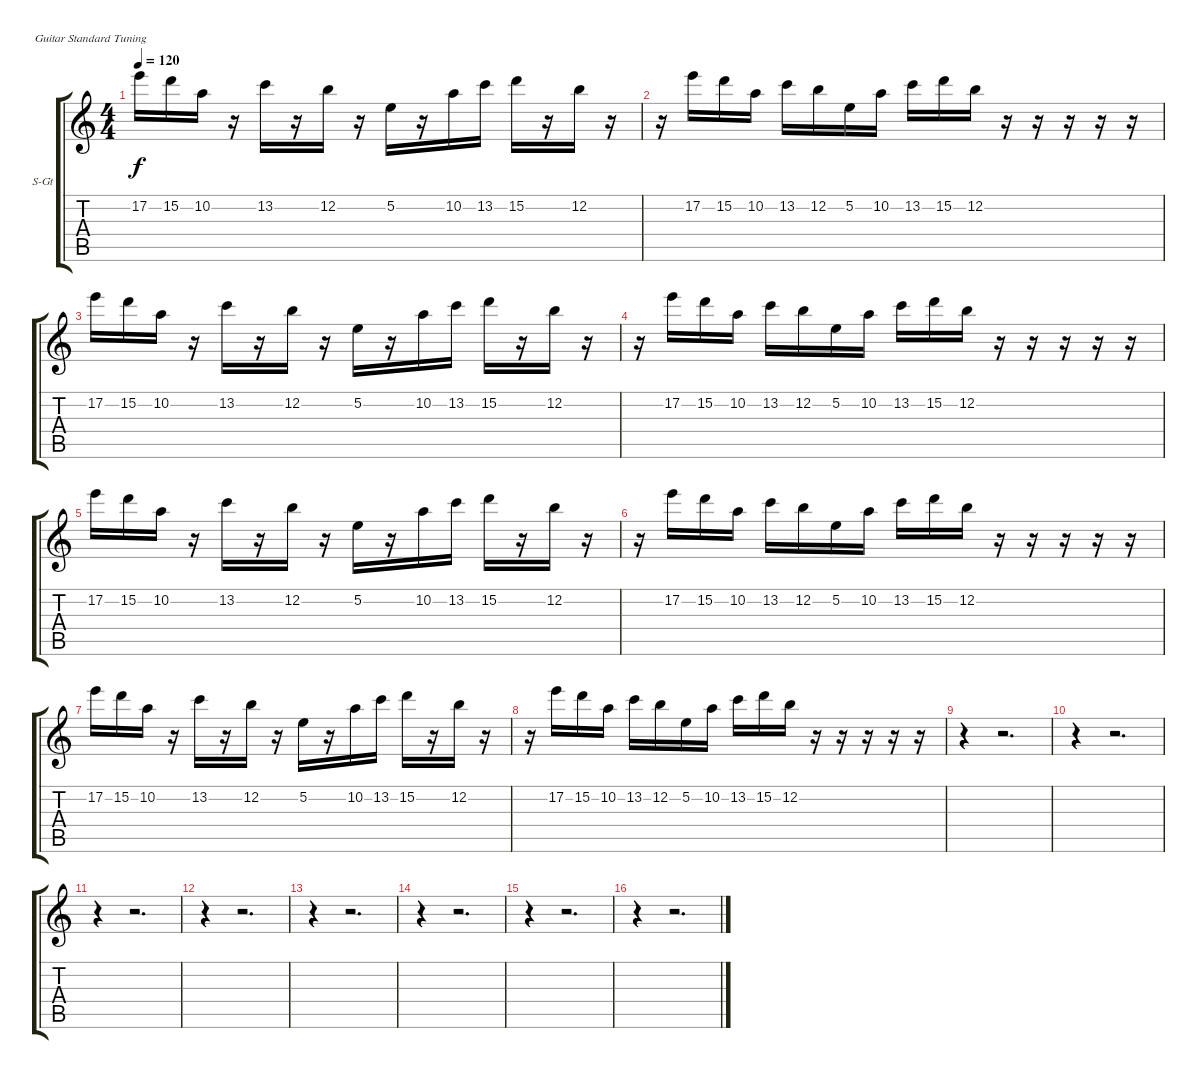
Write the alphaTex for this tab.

\bracketExtendMode groupsimilarinstruments
\firstSystemTrackNameOrientation horizontal
\otherSystemsTrackNameOrientation horizontal
\track ("Синтезатор II" "S-Gt") {instrument lead8bassandlead}
\staff {score tabs}
\tuning (E4 B3 G3 D3 A2 E2)
\displaytranspose 12
\ts (4 4)
\tempo 120
\clef g2
\ks c
17.2.16{dy f} 15.2.16 10.2.16 r.16 13.2.16 r.16 12.2.16 r.16 5.2.16 r.16 10.2.16 13.2.16 15.2.16 r.16 12.2.16 r.16 |
r.16 17.2.16 15.2.16 10.2.16 13.2.16 12.2.16 5.2.16 10.2.16 13.2.16 15.2.16 12.2.16 r.16 r.16 r.16 r.16 r.16 |
17.2.16 15.2.16 10.2.16 r.16 13.2.16 r.16 12.2.16 r.16 5.2.16 r.16 10.2.16 13.2.16 15.2.16 r.16 12.2.16 r.16 |
r.16 17.2.16 15.2.16 10.2.16 13.2.16 12.2.16 5.2.16 10.2.16 13.2.16 15.2.16 12.2.16 r.16 r.16 r.16 r.16 r.16 |
17.2.16 15.2.16 10.2.16 r.16 13.2.16 r.16 12.2.16 r.16 5.2.16 r.16 10.2.16 13.2.16 15.2.16 r.16 12.2.16 r.16 |
r.16 17.2.16 15.2.16 10.2.16 13.2.16 12.2.16 5.2.16 10.2.16 13.2.16 15.2.16 12.2.16 r.16 r.16 r.16 r.16 r.16 |
17.2.16 15.2.16 10.2.16 r.16 13.2.16 r.16 12.2.16 r.16 5.2.16 r.16 10.2.16 13.2.16 15.2.16 r.16 12.2.16 r.16 |
r.16 17.2.16 15.2.16 10.2.16 13.2.16 12.2.16 5.2.16 10.2.16 13.2.16 15.2.16 12.2.16 r.16 r.16 r.16 r.16 r.16 |
r.4 r.2{d} |
r.4 r.2{d} |
r.4 r.2{d} |
r.4 r.2{d} |
r.4 r.2{d} |
r.4 r.2{d} |
r.4 r.2{d} |
r.4 r.2{d}
